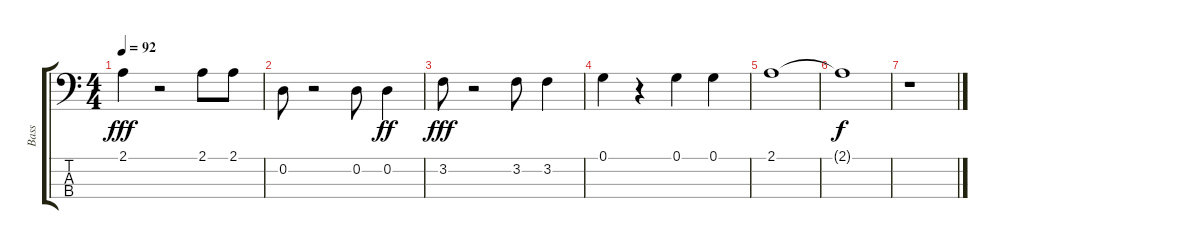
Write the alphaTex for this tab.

\track ("Bass" "Bass") {instrument electricbassfinger}
\staff {score tabs}
\tuning (G2 D2 A1 E1) {hide}
\ts (4 4)
\tempo 92
\clef f4
\ks c
2.1.4{dy fff} r.2 2.1.8 2.1.8 |
0.2.8 r.2 0.2.8 0.2.4{dy ff} |
3.2.8{dy fff} r.2 3.2.8 3.2.4 |
0.1.4 r.4 0.1.4 0.1.4 |
2.1.1 |
2.1{t}.1{dy f} |
r.1
